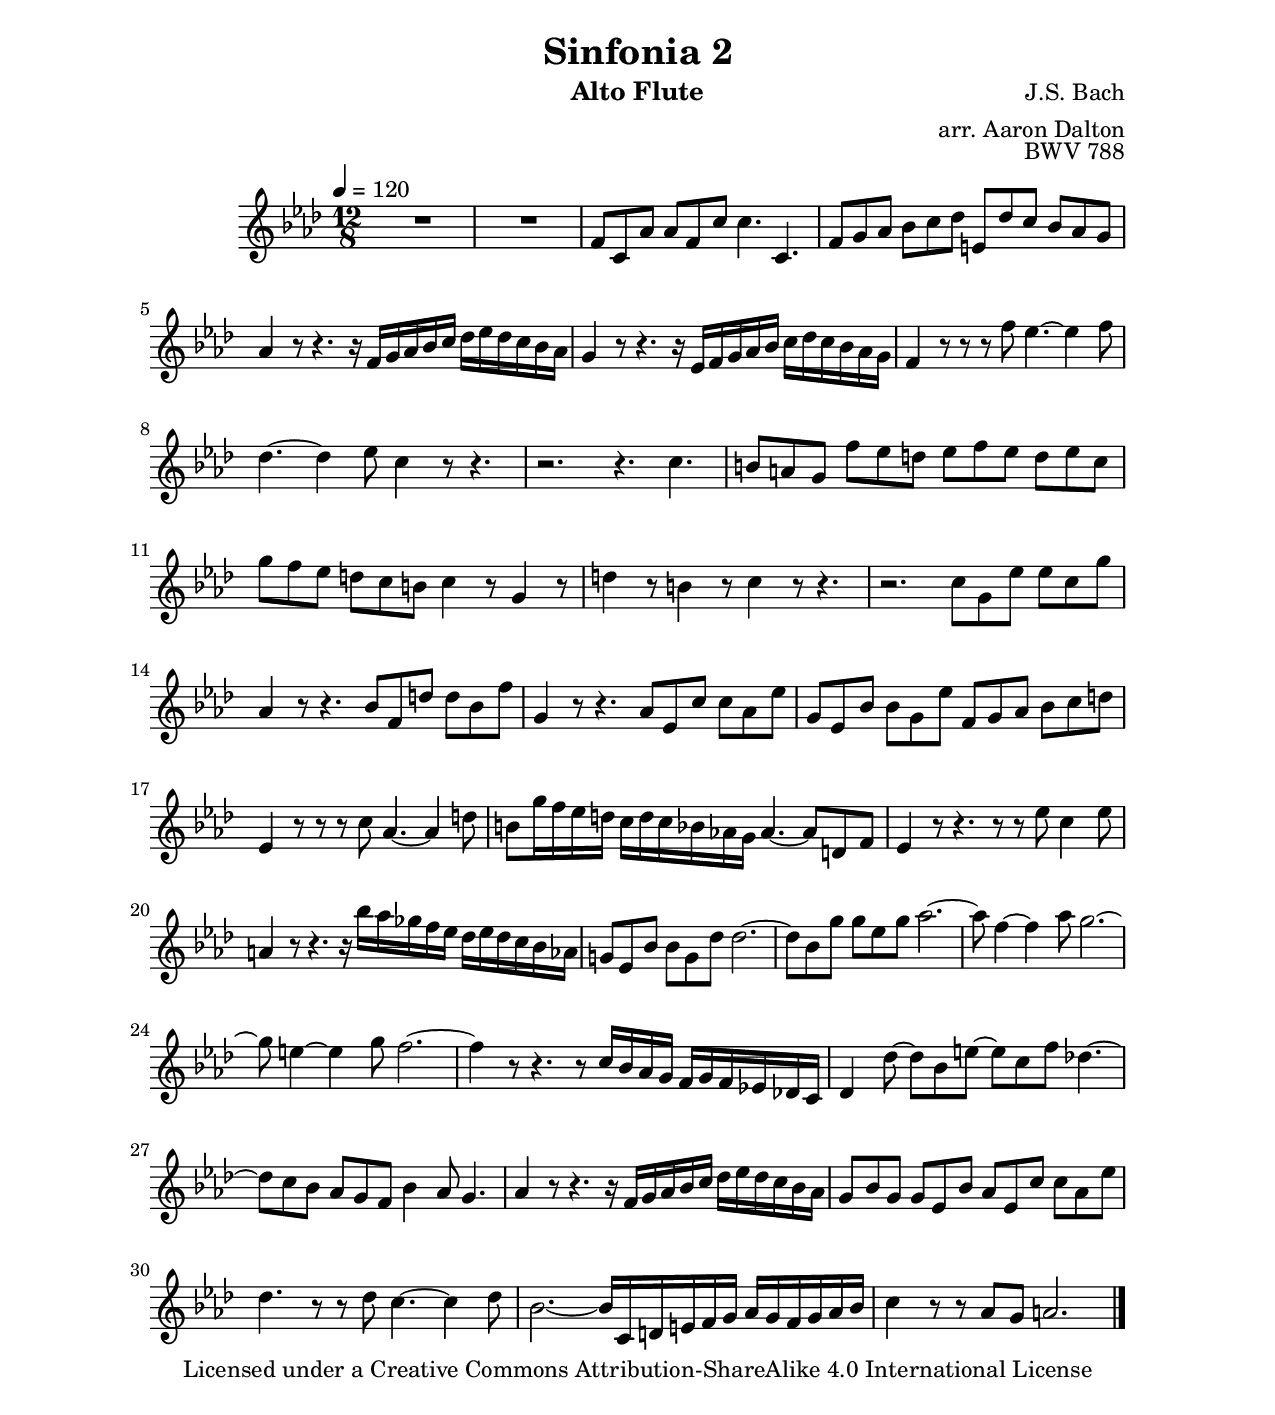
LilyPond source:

\version "2.18.2"

twoNotes = \transpose c c' \relative c {
    \time 12/8
    \key c \minor
    \clef "treble"
    \tempo 4 = 120
  \skip 2 r1
  \skip 2  r1
  c8 g ees' ees c g' g4. g,4.

  c8 d ees f g aes b, aes' g f ees d
  ees4 r8 r4. r16 c d ees f g aes bes aes g f ees
  d4 r8 r4. r16 bes c d ees f g aes g f ees d

  c4 r8 r8 r8 c' bes4. ~ bes4 c8
  aes4. ~ aes4 bes8 g4 r8 r4.
  r2. r4. g4.

  fis8 e d c' bes a! bes c bes a bes g
  d' c bes a g fis g4 r8 d4 r8
  a'4 r8 fis4 r8 g4 r8 r4.

  r2. g8 d bes' bes g d' 
  ees,4 r8 r4. f8 c a'! a f c' 
  d,4 r8 r4. ees8 bes g' g ees bes'

  d, bes f' f d bes' c, d ees f g a 
  bes,4 r8 r r g' ees4. ~ ees4 a8
  fis d'16 c bes a g a g f ees! d ees4. ~ ees8 a, c

  bes4 r8 r4. r8 r bes' g4 bes8
  e,4 r8 r4. r16 f' ees des c bes aes bes aes g f ees

  d!8 bes f' f d aes' aes2. ~
  aes8 f d' d bes d ees2. ~

  ees8 c4 ~ c ees8 d2. ~
  d8 b4 ~ b4 d8 c2. ~

  c4 r8 r4. r8 g16 f ees d c d c bes! aes! g 
  aes4 aes'8 ~ aes f b ~ b g c aes!4. ~

  aes8 g f ees d c f4 ees8 d4.
  ees4 r8 r4. r16 c d ees f g aes bes aes g f ees
  d8 f d d bes f' ees bes g' g ees bes'

  aes4. r8 r aes g4. ~ g4 aes8
  f2. ~ f16 g,16 a b c d ees d c d ees f
  g4 r8 r ees d e2. \bar "|."
}


\paper {
  #(set-paper-size "letter")
  top-margin = 1\in
  bottom-margin = 1\in
  left-margin = 1\in
  right-margin = 1\in
}

\header {
    instrument = "Alto Flute"
    title = "Sinfonia 2"
    opus = "BWV 788"
    composer = "J.S. Bach"
    arranger = "arr. Aaron Dalton"
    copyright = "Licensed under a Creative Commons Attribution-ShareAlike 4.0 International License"
}

{
    \set Score.skipBars = ##t
    \transpose c f \twoNotes
}